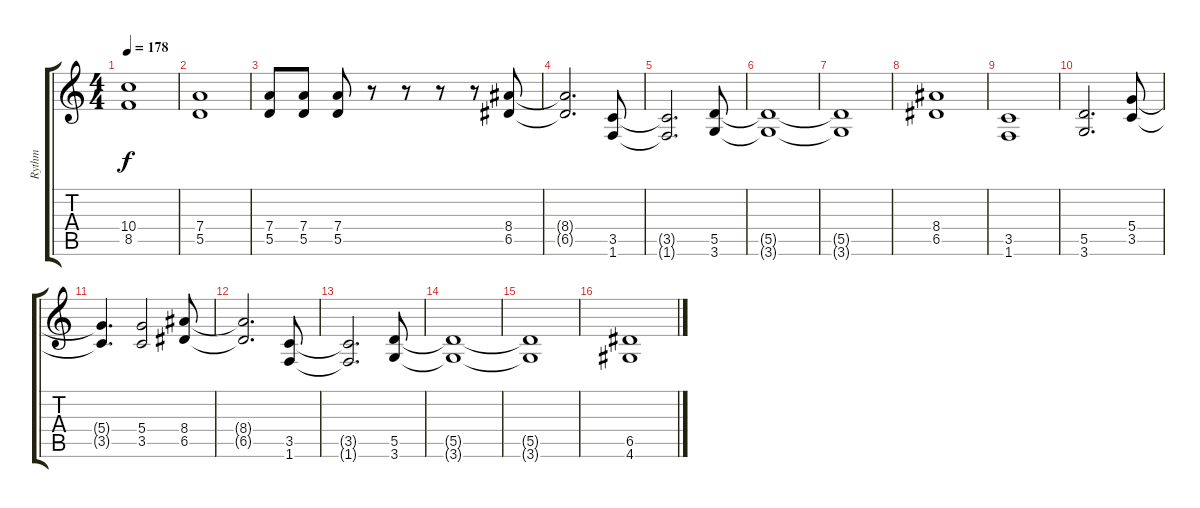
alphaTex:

\track ("Rythm" "Rythm") {instrument distortionguitar}
\staff {score tabs}
\tuning (E4 B3 G3 D3 A2 E2) {hide}
\ts (4 4)
\tempo 178
\clef g2
\ks c
(10.4{t} 8.5{t}).1{dy f} |
(7.4 5.5).1 |
(7.4 5.5).8 (7.4 5.5).8 (7.4 5.5).8 r.8 r.8 r.8 r.8 (8.4 6.5).8 |
\section ("" "")
(8.4{t} 6.5{t}).2{d} (3.5 1.6).8 |
(3.5{t} 1.6{t}).2{d} (5.5 3.6).8 |
(5.5{t} 3.6{t}).1 |
(5.5{t} 3.6{t}).1 |
(8.4 6.5).1 |
(3.5 1.6).1 |
(5.5 3.6).2{d} (5.4 3.5).8 |
(5.4{t} 3.5{t}).4{d} (5.4 3.5).2 (8.4 6.5).8 |
(8.4{t} 6.5{t}).2{d} (3.5 1.6).8 |
(3.5{t} 1.6{t}).2{d} (5.5 3.6).8 |
(5.5{t} 3.6{t}).1 |
(5.5{t} 3.6{t}).1 |
(6.5 4.6).1
